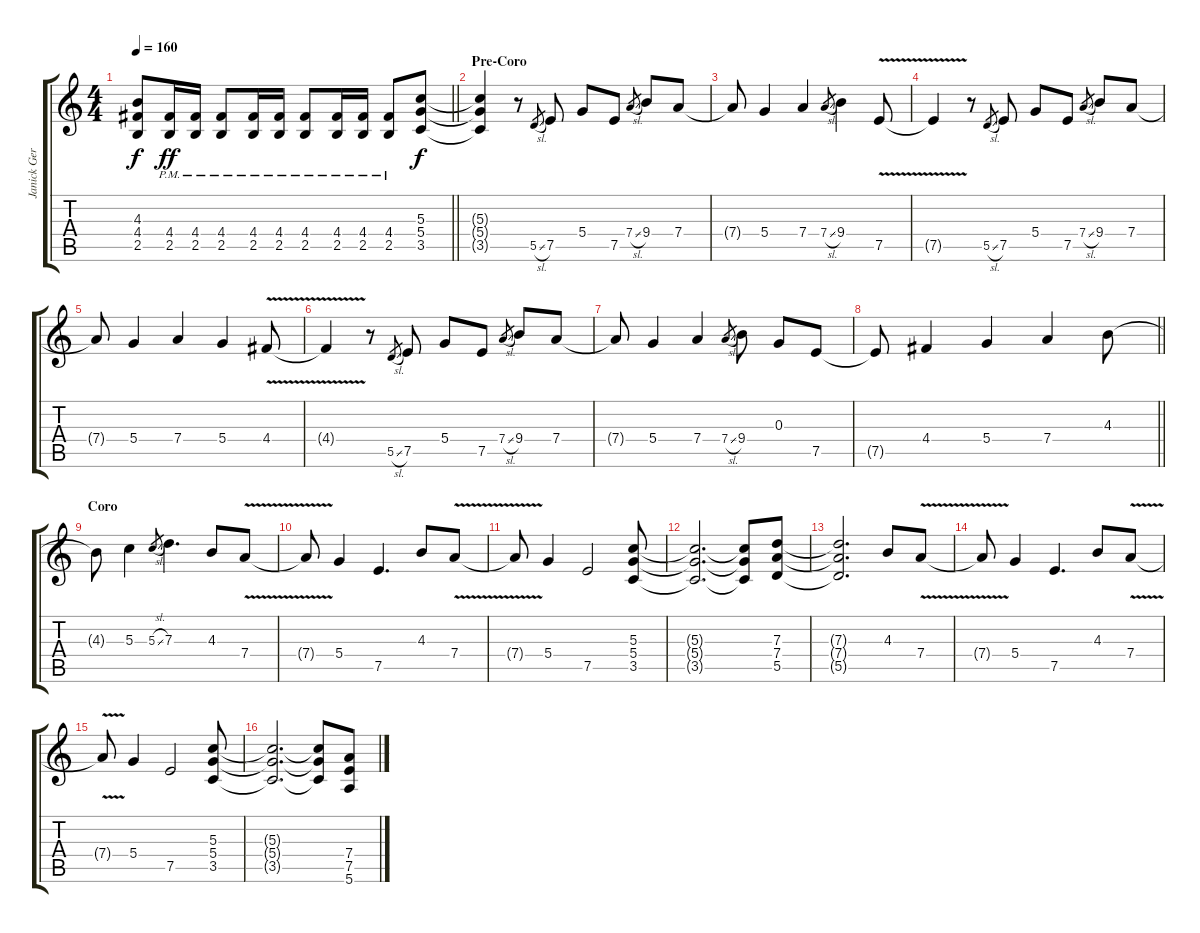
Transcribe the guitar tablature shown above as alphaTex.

\track ("Janick Gers" "Janick Ger") {instrument overdrivenguitar}
\staff {score tabs}
\tuning (E4 B3 G3 D3 A2 E2) {hide}
\ts (4 4)
\tempo 160
\clef g2
\barLineRight lightlight
\ks c
(4.3{t} 4.4{t} 2.5{t}).8{dy f} (4.4{pm} 2.5{pm}).16{dy ff} (4.4{pm} 2.5{pm}).16 (4.4{pm} 2.5{pm}).8 (4.4{pm} 2.5{pm}).16 (4.4{pm} 2.5{pm}).16 (4.4{pm} 2.5{pm}).8 (4.4{pm} 2.5{pm}).16 (4.4{pm} 2.5{pm}).16 (4.4{pm} 2.5{pm}).8 (5.3 5.4 3.5).8{dy f} |
\section ("" "Pre-Coro")
(5.3{t} 5.4{t} 3.5{t}).4 r.8 5.5{sl}.8{gr} 7.5.8 5.4.8 7.5.8 7.4{sl}.8{gr} 9.4.8 7.4.8 |
7.4{t}.8 5.4.4 7.4.4 7.4{sl}.8{gr} 9.4.4 7.5{v}.8 |
7.5{t}.4 r.8 5.5{sl}.8{gr} 7.5.8 5.4.8 7.5.8 7.4{sl}.8{gr} 9.4.8 7.4.8 |
7.4{t}.8 5.4.4 7.4.4 5.4.4 4.4{v}.8 |
4.4{t}.4 r.8 5.5{sl}.8{gr} 7.5.8 5.4.8 7.5.8 7.4{sl}.8{gr} 9.4.8 7.4.8 |
7.4{t}.8 5.4.4 7.4.4 7.4{sl}.8{gr} 9.4.8 0.3.8 7.5.8 |
\barLineRight lightlight
7.5{t}.8 4.4.4 5.4.4 7.4.4 4.3.8 |
\section ("" "Coro")
4.3{t}.8 5.3.4 5.3{sl}.8{gr} 7.3.4{d} 4.3.8 7.4{v}.8 |
7.4{t}.8 5.4.4 7.5.4{d} 4.3.8 7.4{v}.8 |
7.4{t}.8 5.4.4 7.5.2 (5.3 5.4 3.5).8 |
(5.3{t} 5.4{t} 3.5{t}).2{d} (5.3{t} 5.4{t} 3.5{t}).8 (7.3 7.4 5.5).8 |
(7.3{t} 7.4{t} 5.5{t}).2{d} 4.3.8 7.4{v}.8 |
7.4{t}.8 5.4.4 7.5.4{d} 4.3.8 7.4{v}.8 |
7.4{t}.8 5.4.4 7.5.2 (5.3 5.4 3.5).8 |
(5.3{t} 5.4{t} 3.5{t}).2{d} (5.3{t} 5.4{t} 3.5{t}).8 (7.4 7.5 5.6).8
